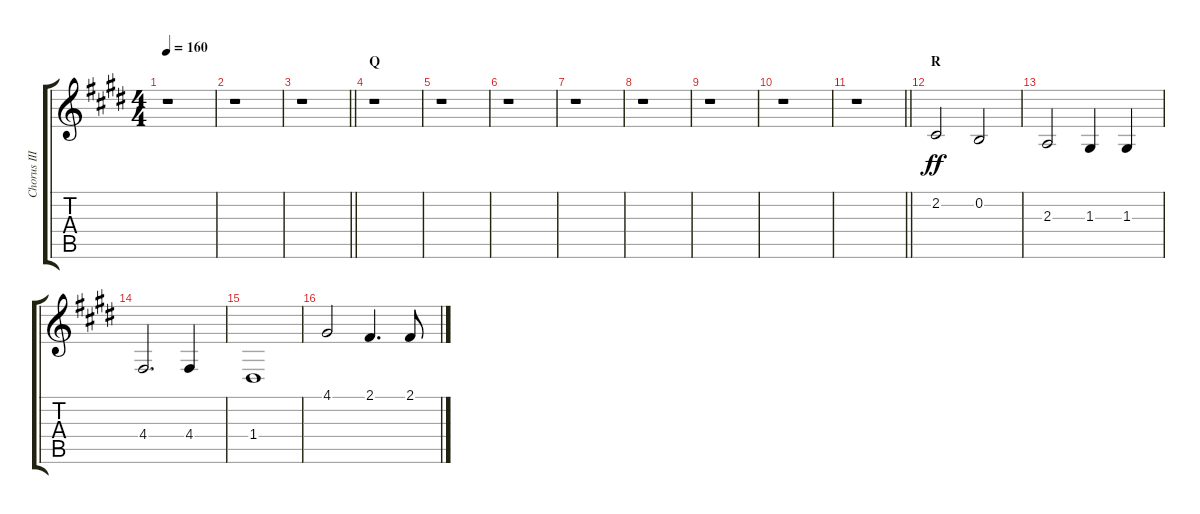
\track ("Chorus III" "Chorus III") {instrument voiceoohs}
\staff {score tabs}
\tuning (E4 B3 G3 D3 A2 E2) {hide}
\ts (4 4)
\tempo 160
\clef g2
\ks e
r.1{dy ff} |
r.1 |
\barLineRight lightlight
r.1 |
\section ("" "Q")
r.1 |
r.1 |
r.1 |
r.1 |
r.1 |
r.1 |
r.1 |
\barLineRight lightlight
r.1 |
\section ("" "R")
2.2.2 0.2.2 |
2.3.2 1.3.4 1.3.4 |
4.4.2{d} 4.4.4 |
1.4.1 |
4.1.2 2.1.4{d} 2.1.8
